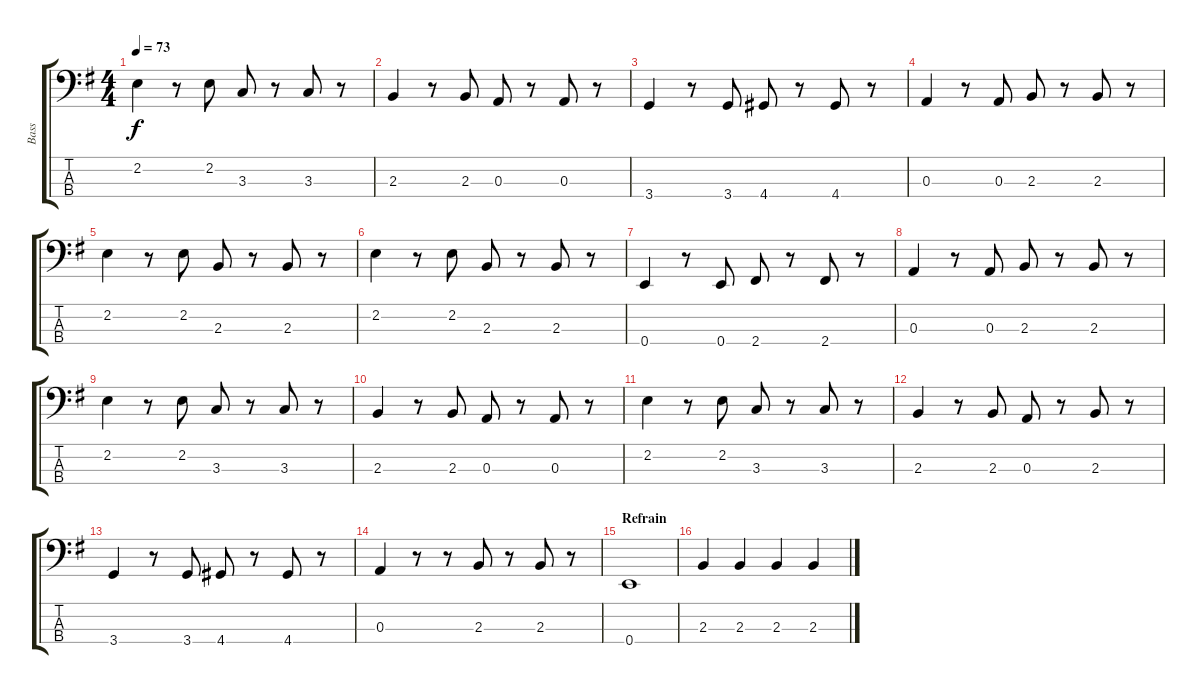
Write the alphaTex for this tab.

\track ("Bass" "Bass") {instrument electricbasspick}
\staff {score tabs}
\tuning (G2 D2 A1 E1) {hide}
\ts (4 4)
\tempo 73
\clef f4
\ks g
2.2.4{dy f} r.8 2.2.8 3.3.8 r.8 3.3.8 r.8 |
2.3.4 r.8 2.3.8 0.3.8 r.8 0.3.8 r.8 |
3.4.4 r.8 3.4.8 4.4.8 r.8 4.4.8 r.8 |
0.3.4 r.8 0.3.8 2.3.8 r.8 2.3.8 r.8 |
2.2.4 r.8 2.2.8 2.3.8 r.8 2.3.8 r.8 |
2.2.4 r.8 2.2.8 2.3.8 r.8 2.3.8 r.8 |
0.4.4 r.8 0.4.8 2.4.8 r.8 2.4.8 r.8 |
0.3.4 r.8 0.3.8 2.3.8 r.8 2.3.8 r.8 |
2.2.4 r.8 2.2.8 3.3.8 r.8 3.3.8 r.8 |
2.3.4 r.8 2.3.8 0.3.8 r.8 0.3.8 r.8 |
2.2.4 r.8 2.2.8 3.3.8 r.8 3.3.8 r.8 |
2.3.4 r.8 2.3.8 0.3.8 r.8 2.3.8 r.8 |
3.4.4 r.8 3.4.8 4.4.8 r.8 4.4.8 r.8 |
0.3.4 r.8 r.8 2.3.8 r.8 2.3.8 r.8 |
\section ("" "Refrain")
0.4.1 |
2.3.4 2.3.4 2.3.4 2.3.4
